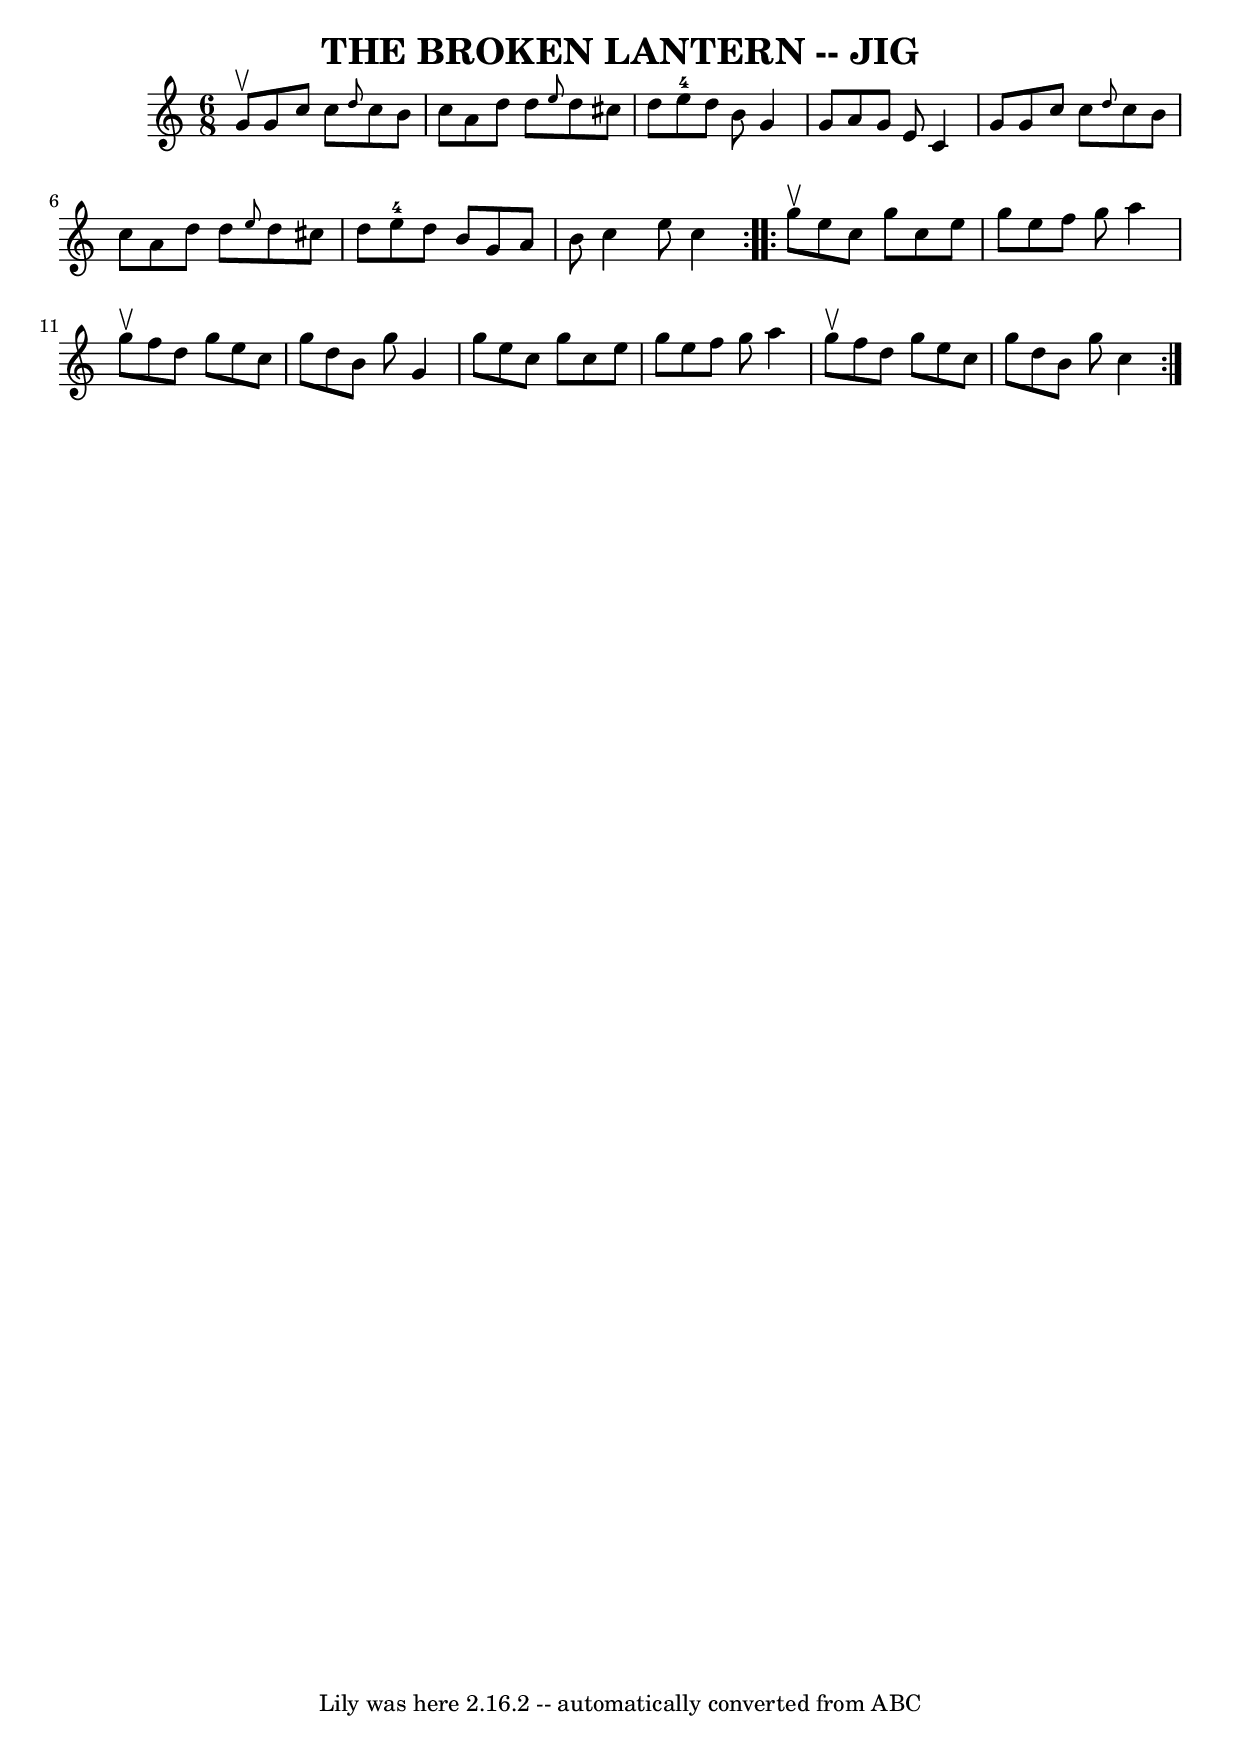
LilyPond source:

\version "2.16.2"
\include "Mammoth.ily"
\header {
  %% book = "Ryan's Mammoth Collection of Fiddle Tunes"
 crossRefNumber = "1"
 footnotes = ""
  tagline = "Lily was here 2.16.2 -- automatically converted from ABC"
  title = "THE BROKEN LANTERN -- JIG"

}
voicedefault =  {



  \repeat volta 2 {

    \time 6/8 
    \key c \major g'8^\upbow        |
 g'8 c''8 c''8  
    \grace { d''8   	   } c''8 b'8 c''8     |
 a'8 d''8 d''8  
    \grace { e''8   	   } d''8 cis''8 d''8     |
 e''8-4 d''8 b'8 g'4 g'8     |
 a'8 g'8 e'8 c'4 g'8    |
     |
 g'8 c''8 c''8  \grace { d''8   			  } c''8 b'8 c''8      |
 a'8 d''8 d''8  \grace { e''8   			  } d''8 cis''8 d''8      |
 e''8-4 d''8 b'8 g'8 a'8 b'8    |
 c''4    
 e''8 c''4    
  }     
  \repeat volta 2 { g''8^\upbow        |
 e''8 c''8 g''8 c''8 e''8 g''8     |
 e''8 f''8 g''8 a''4 g''8^\upbow    |
 f''8 d''8 g''8 e''8 c''8 g''8     |
 d''8 b'8 g''8 g'4 g''8    | |
 e''8 c''8 g''8 c''8 e''8 g''8     |
 e''8 f''8 g''8 a''4 g''8^\upbow    |
 f''8 d''8 g''8 e''8 c''8 g''8   |
 d''8 b'8 g''8 c''4    
  }   

}

\score{
  <<

    \context Staff="default"
    {
      \voicedefault 
      
    }

  >>
  \layout {
    
  }
  \midi {
  }

}
